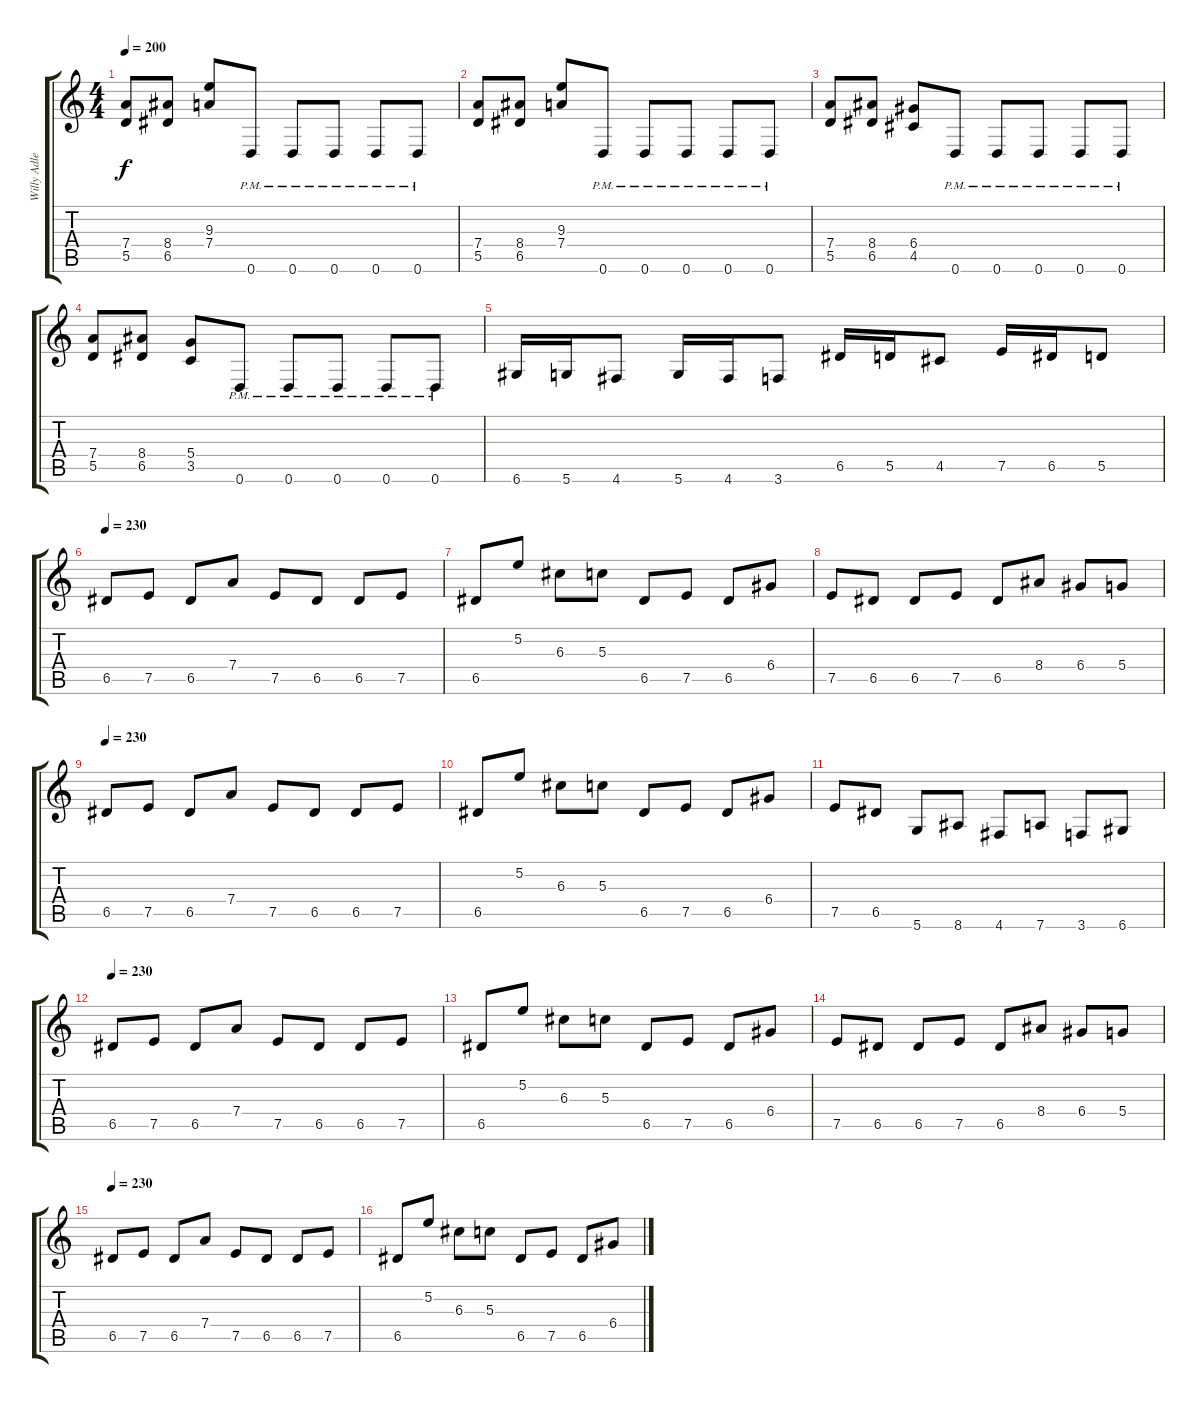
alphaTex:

\track ("Willy Adler" "Willy Adle") {instrument distortionguitar}
\staff {score tabs}
\tuning (E4 B3 G3 D3 A2 D2) {hide}
\ts (4 4)
\tempo 200
\clef g2
\ks c
(7.4 5.5).8{dy f} (8.4 6.5).8 (9.3 7.4).8 0.6{pm}.8 0.6{pm}.8 0.6{pm}.8 0.6{pm}.8 0.6{pm}.8 |
(7.4 5.5).8 (8.4 6.5).8 (9.3 7.4).8 0.6{pm}.8 0.6{pm}.8 0.6{pm}.8 0.6{pm}.8 0.6{pm}.8 |
(7.4 5.5).8 (8.4 6.5).8 (6.4 4.5).8 0.6{pm}.8 0.6{pm}.8 0.6{pm}.8 0.6{pm}.8 0.6{pm}.8 |
(7.4 5.5).8 (8.4 6.5).8 (5.4 3.5).8 0.6{pm}.8 0.6{pm}.8 0.6{pm}.8 0.6{pm}.8 0.6{pm}.8 |
6.6.16 5.6.16 4.6.8 5.6.16 4.6.16 3.6.8 6.5.16 5.5.16 4.5.8 7.5.16 6.5.16 5.5.8 |
\tempo 230
6.5.8 7.5.8 6.5.8 7.4.8 7.5.8 6.5.8 6.5.8 7.5.8 |
6.5.8 5.2.8 6.3.8 5.3.8 6.5.8 7.5.8 6.5.8 6.4.8 |
7.5.8 6.5.8 6.5.8 7.5.8 6.5.8 8.4.8 6.4.8 5.4.8 |
\tempo 230
6.5.8 7.5.8 6.5.8 7.4.8 7.5.8 6.5.8 6.5.8 7.5.8 |
6.5.8 5.2.8 6.3.8 5.3.8 6.5.8 7.5.8 6.5.8 6.4.8 |
7.5.8 6.5.8 5.6.8 8.6.8 4.6.8 7.6.8 3.6.8 6.6.8 |
\tempo 230
6.5.8 7.5.8 6.5.8 7.4.8 7.5.8 6.5.8 6.5.8 7.5.8 |
6.5.8 5.2.8 6.3.8 5.3.8 6.5.8 7.5.8 6.5.8 6.4.8 |
7.5.8 6.5.8 6.5.8 7.5.8 6.5.8 8.4.8 6.4.8 5.4.8 |
\tempo 230
6.5.8 7.5.8 6.5.8 7.4.8 7.5.8 6.5.8 6.5.8 7.5.8 |
6.5.8 5.2.8 6.3.8 5.3.8 6.5.8 7.5.8 6.5.8 6.4.8
